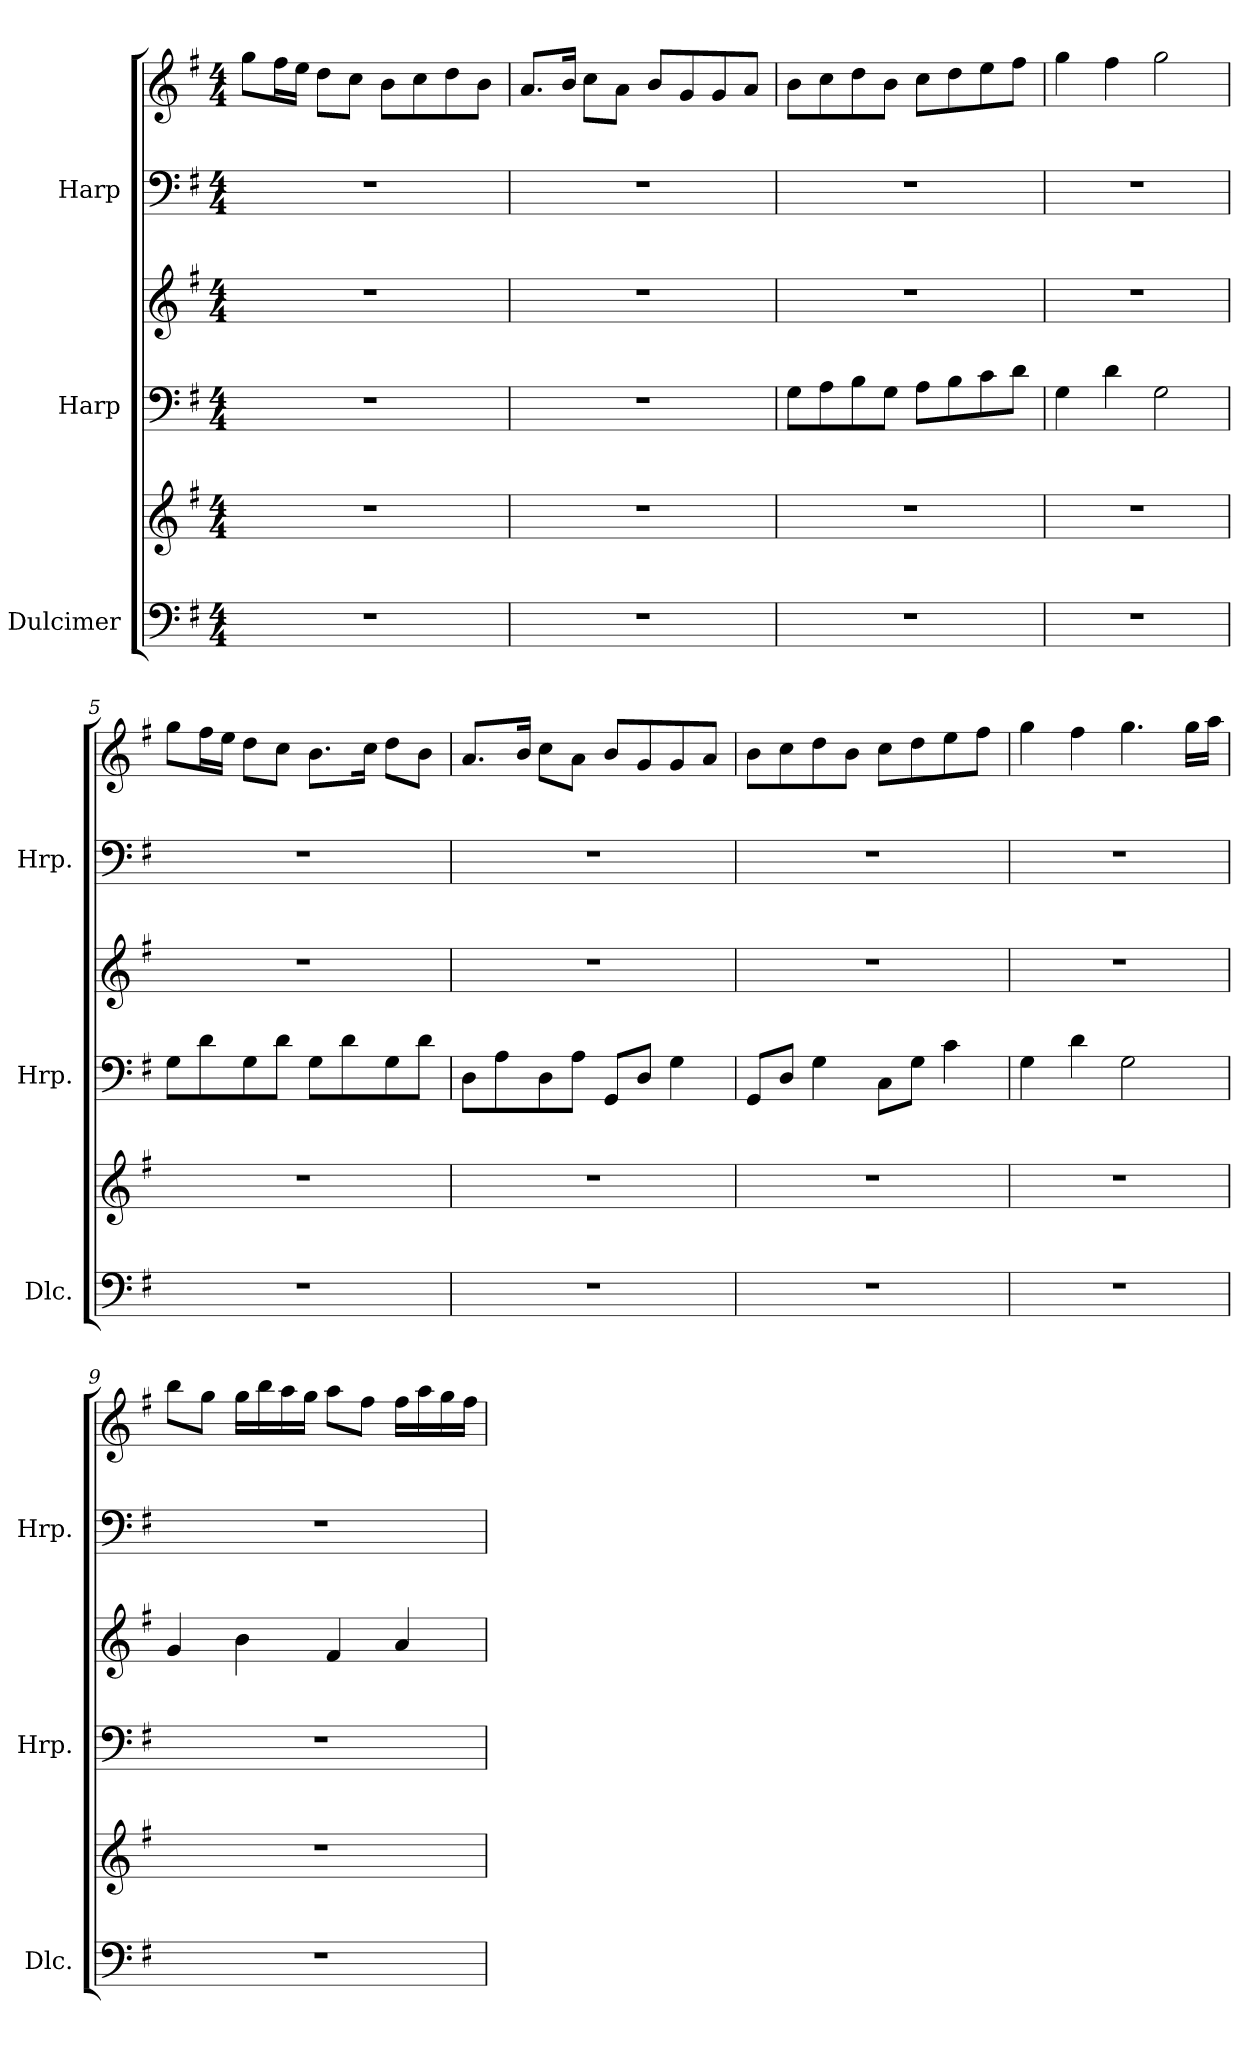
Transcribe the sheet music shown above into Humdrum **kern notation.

**kern	**kern	**kern	**kern	**kern	**kern
*part3	*part3	*part2	*part2	*part1	*part1
*staff6	*staff5	*staff4	*staff3	*staff2	*staff1
*I"Dulcimer	*	*I"Harp	*	*I"Harp	*
*I'Dlc.	*	*I'Hrp.	*	*I'Hrp.	*
*clefF4	*clefG2	*clefF4	*clefG2	*clefF4	*clefG2
*k[f#]	*k[f#]	*k[f#]	*k[f#]	*k[f#]	*k[f#]
*M4/4	*M4/4	*M4/4	*M4/4	*M4/4	*M4/4
*MM128	*MM128	*MM128	*MM128	*MM128	*MM128
=1	=1	=1	=1	=1	=1
1r	1r	1r	1r	1r	8gg\L
.	.	.	.	.	16ff#\L
.	.	.	.	.	16ee\JJ
.	.	.	.	.	8dd\L
.	.	.	.	.	8cc\J
.	.	.	.	.	8b\L
.	.	.	.	.	8cc\
.	.	.	.	.	8dd\
.	.	.	.	.	8b\J
=2	=2	=2	=2	=2	=2
1r	1r	1r	1r	1r	8.a/L
.	.	.	.	.	16b/Jk
.	.	.	.	.	8cc\L
.	.	.	.	.	8a\J
.	.	.	.	.	8b/L
.	.	.	.	.	8g/
.	.	.	.	.	8g/
.	.	.	.	.	8a/J
=3	=3	=3	=3	=3	=3
1r	1r	8G\L	1r	1r	8b\L
.	.	8A\	.	.	8cc\
.	.	8B\	.	.	8dd\
.	.	8G\J	.	.	8b\J
.	.	8A\L	.	.	8cc\L
.	.	8B\	.	.	8dd\
.	.	8c\	.	.	8ee\
.	.	8d\J	.	.	8ff#\J
=4	=4	=4	=4	=4	=4
1r	1r	4G\	1r	1r	4gg\
.	.	4d\	.	.	4ff#\
.	.	2G\	.	.	2gg\
!!LO:PB:g=z
=5	=5	=5	=5	=5	=5
1r	1r	8G\L	1r	1r	8gg\L
.	.	8d\	.	.	16ff#\L
.	.	.	.	.	16ee\JJ
.	.	8G\	.	.	8dd\L
.	.	8d\J	.	.	8cc\J
.	.	8G\L	.	.	8.b\L
.	.	8d\	.	.	.
.	.	.	.	.	16cc\Jk
.	.	8G\	.	.	8dd\L
.	.	8d\J	.	.	8b\J
=6	=6	=6	=6	=6	=6
1r	1r	8D\L	1r	1r	8.a/L
.	.	8A\	.	.	.
.	.	.	.	.	16b/Jk
.	.	8D\	.	.	8cc\L
.	.	8A\J	.	.	8a\J
.	.	8GG/L	.	.	8b/L
.	.	8D/J	.	.	8g/
.	.	4G\	.	.	8g/
.	.	.	.	.	8a/J
=7	=7	=7	=7	=7	=7
1r	1r	8GG/L	1r	1r	8b\L
.	.	8D/J	.	.	8cc\
.	.	4G\	.	.	8dd\
.	.	.	.	.	8b\J
.	.	8C\L	.	.	8cc\L
.	.	8G\J	.	.	8dd\
.	.	4c\	.	.	8ee\
.	.	.	.	.	8ff#\J
=8	=8	=8	=8	=8	=8
1r	1r	4G\	1r	1r	4gg\
.	.	4d\	.	.	4ff#\
.	.	2G\	.	.	4.gg\
.	.	.	.	.	16gg\LL
.	.	.	.	.	16aa\JJ
!!LO:LB:g=z
=9	=9	=9	=9	=9	=9
1r	1r	1r	4g/	1r	8bb\L
.	.	.	.	.	8gg\J
.	.	.	4b\	.	16gg\LL
.	.	.	.	.	16bb\
.	.	.	.	.	16aa\
.	.	.	.	.	16gg\JJ
.	.	.	4f#/	.	8aa\L
.	.	.	.	.	8ff#\J
.	.	.	4a/	.	16ff#\LL
.	.	.	.	.	16aa\
.	.	.	.	.	16gg\
.	.	.	.	.	16ff#\JJ
=	=	=	=	=	=
*-	*-	*-	*-	*-	*-
